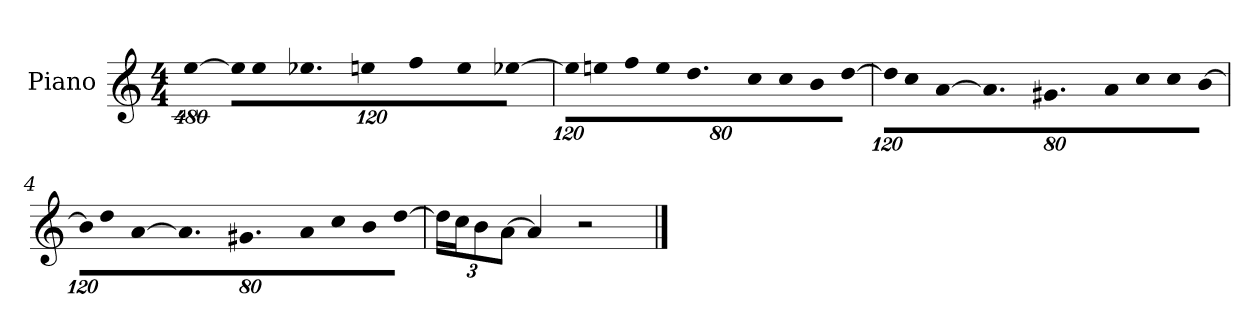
**kern
*part1
*staff1
*I"Piano
*I'P-no
*clefG2
*k[]
*M4/4
*MM90
=1
!LO:N:vis=4
[1920%427ee\
!LO:N:vis=16
1920%107ee\KL]
!LO:N:vis=8
640%71ee\
9.ee-X\
!LO:N:vis=8
640%71een\
!LO:N:vis=8
640%71ff\
!LO:N:vis=8
640%71ee\
!LO:N:vis=8
[640%71ee-X\J
=2
*Xbrackettup
!LO:N:vis=16
1920%107ee-\KL]
!LO:N:vis=8
640%71een\
!LO:N:vis=8
640%71ff\
!LO:N:vis=8
640%71ee\
9.dd\
!LO:N:vis=8
640%71cc\
!LO:N:vis=8
640%71cc\
!LO:N:vis=8
640%71b\
!LO:N:vis=8
[640%71dd\J
=3
!LO:N:vis=16
1920%107dd\KL]
!LO:N:vis=8
640%71cc\
!LO:N:vis=16
[1920%107a\K
9.a\]
9.g#X\
!LO:N:vis=8
640%71a\
!LO:N:vis=8
640%71cc\
!LO:N:vis=8
640%71cc\
!LO:N:vis=8
[640%71b\J
!!LO:LB:g=z
=4
!LO:N:vis=16
1920%107b\KL]
!LO:N:vis=8
640%71dd\
!LO:N:vis=16
[1920%107a\K
9.a\]
9.g#X\
!LO:N:vis=8
640%71a\
!LO:N:vis=8
640%71cc\
!LO:N:vis=8
640%71b\
!LO:N:vis=8
[640%71dd\J
=5
24dd\LL]
24cc\J
12b\
[12a\J
4a/]
2r
==
*-
